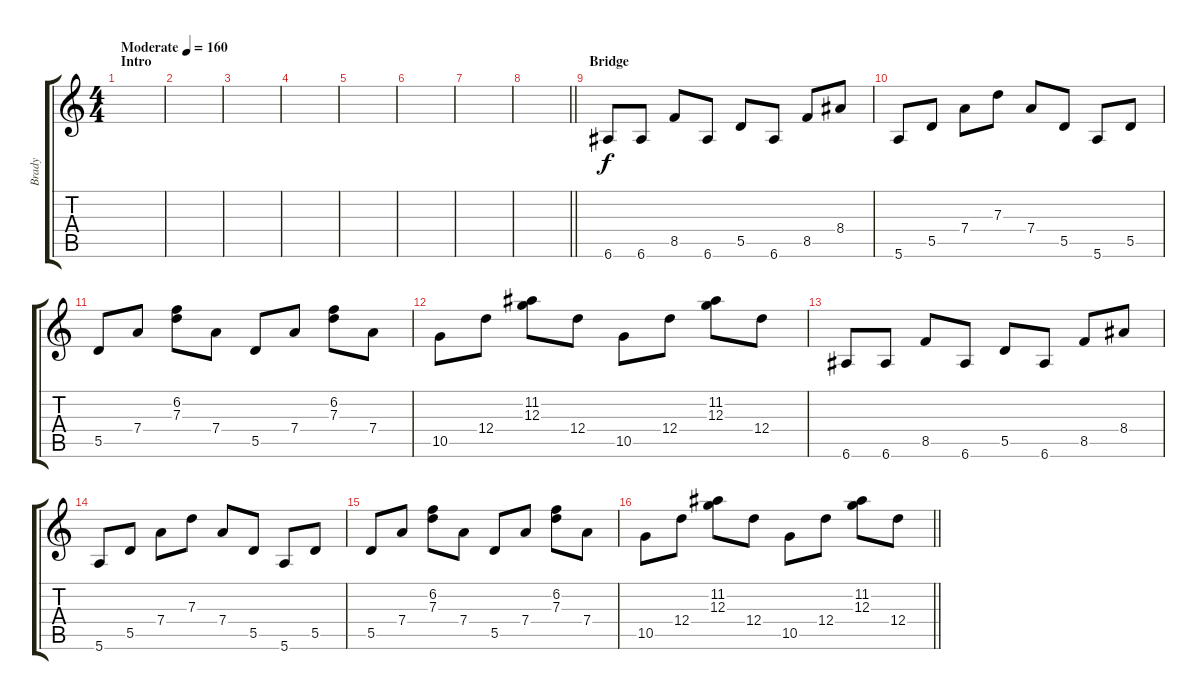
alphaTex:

\track ("Brady" "Brady") {instrument distortionguitar}
\staff {score tabs}
\tuning (E4 B3 G3 D3 A2 E2) {hide}
\ts (4 4)
\section ("" "Intro")
\tempo (160 "Moderate")
\clef g2
\ks c
|
|
|
|
|
|
|
\barLineRight lightlight
|
\section ("" "Bridge")
6.6.8 6.6.8 8.5.8 6.6.8 5.5.8 6.6.8 8.5.8 8.4.8 |
5.6.8 5.5.8 7.4.8 7.3.8 7.4.8 5.5.8 5.6.8 5.5.8 |
5.5.8 7.4.8 (6.2 7.3).8 7.4.8 5.5.8 7.4.8 (6.2 7.3).8 7.4.8 |
10.5.8 12.4.8 (11.2 12.3).8 12.4.8 10.5.8 12.4.8 (11.2 12.3).8 12.4.8 |
6.6.8 6.6.8 8.5.8 6.6.8 5.5.8 6.6.8 8.5.8 8.4.8 |
5.6.8 5.5.8 7.4.8 7.3.8 7.4.8 5.5.8 5.6.8 5.5.8 |
5.5.8 7.4.8 (6.2 7.3).8 7.4.8 5.5.8 7.4.8 (6.2 7.3).8 7.4.8 |
\barLineRight lightlight
10.5.8 12.4.8 (11.2 12.3).8 12.4.8 10.5.8 12.4.8 (11.2 12.3).8 12.4.8
